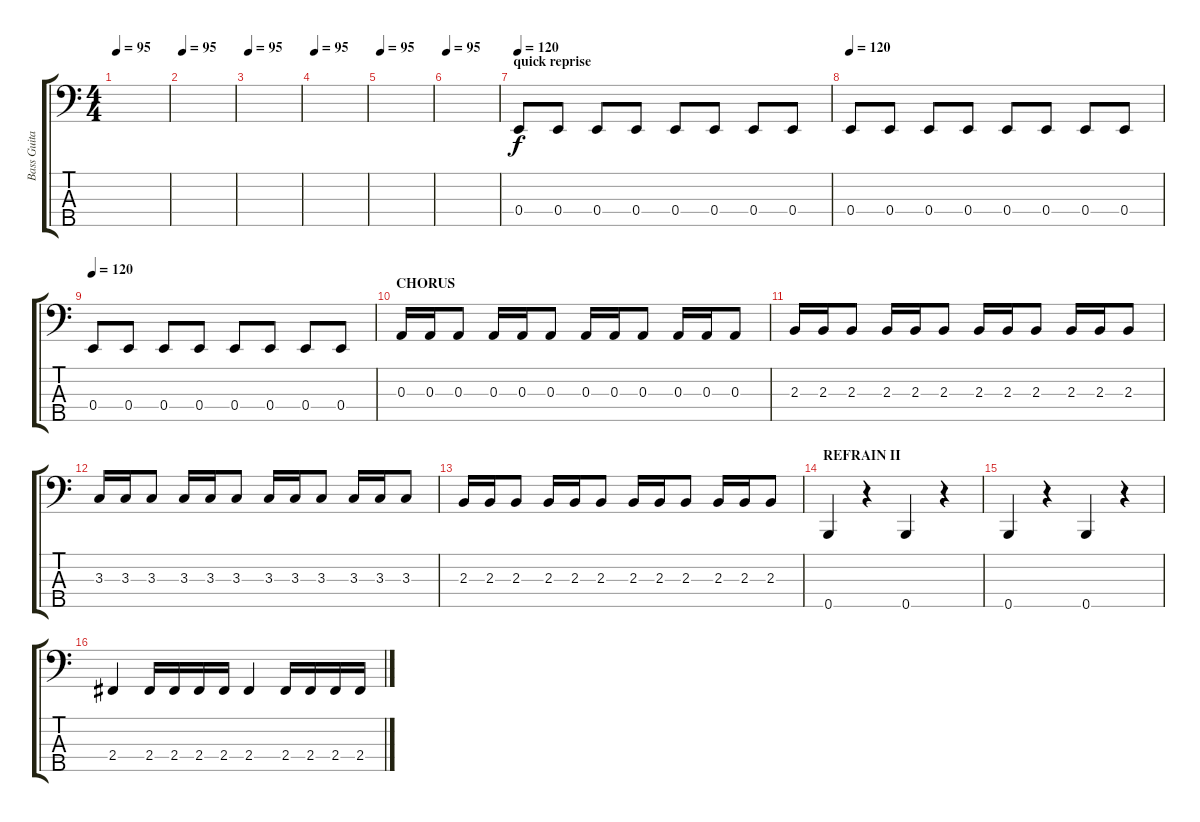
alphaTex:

\track ("Bass Guitar" "Bass Guita") {instrument electricbasspick}
\staff {score tabs}
\tuning (G2 D2 A1 E1 B0) {hide}
\ts (4 4)
\tempo 95
\clef f4
\ks c
|
\tempo 95
|
\tempo 95
|
\tempo 95
|
\tempo 95
|
\tempo 95
|
\section ("" "quick reprise")
\tempo 120
0.4.8 0.4.8 0.4.8 0.4.8 0.4.8 0.4.8 0.4.8 0.4.8 |
\tempo 120
0.4.8 0.4.8 0.4.8 0.4.8 0.4.8 0.4.8 0.4.8 0.4.8 |
\tempo 120
0.4.8 0.4.8 0.4.8 0.4.8 0.4.8 0.4.8 0.4.8 0.4.8 |
\section ("" "CHORUS")
0.3.16 0.3.16 0.3.8 0.3.16 0.3.16 0.3.8 0.3.16 0.3.16 0.3.8 0.3.16 0.3.16 0.3.8 |
2.3.16 2.3.16 2.3.8 2.3.16 2.3.16 2.3.8 2.3.16 2.3.16 2.3.8 2.3.16 2.3.16 2.3.8 |
3.3.16 3.3.16 3.3.8 3.3.16 3.3.16 3.3.8 3.3.16 3.3.16 3.3.8 3.3.16 3.3.16 3.3.8 |
2.3.16 2.3.16 2.3.8 2.3.16 2.3.16 2.3.8 2.3.16 2.3.16 2.3.8 2.3.16 2.3.16 2.3.8 |
\section ("" "REFRAIN II")
0.5.4 r.4 0.5.4 r.4 |
0.5.4 r.4 0.5.4 r.4 |
2.4.4 2.4.16 2.4.16 2.4.16 2.4.16 2.4.4 2.4.16 2.4.16 2.4.16 2.4.16
